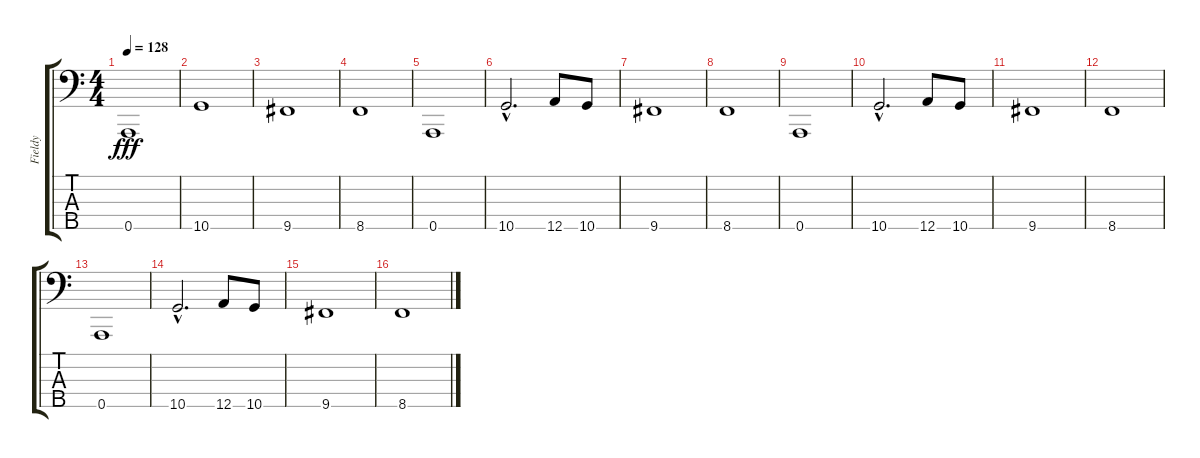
\track ("Fieldy" "Fieldy") {instrument electricbassfinger}
\staff {score tabs}
\tuning (F2 C2 G1 D1 A0) {hide}
\ts (4 4)
\tempo 128
\clef f4
\ks c
0.5.1{dy fff} |
10.5.1 |
9.5.1 |
8.5.1 |
0.5.1 |
10.5{hac}.2{d} 12.5.8 10.5.8 |
9.5.1 |
8.5.1 |
0.5.1 |
10.5{hac}.2{d} 12.5.8 10.5.8 |
9.5.1 |
8.5.1 |
0.5.1 |
10.5{hac}.2{d} 12.5.8 10.5.8 |
9.5.1 |
8.5.1
